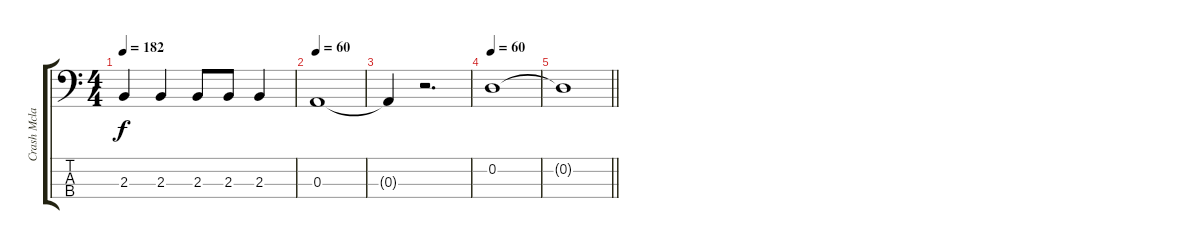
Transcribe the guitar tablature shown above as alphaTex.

\track ("Crash Mclarson" "Crash Mcla") {instrument electricbassfinger}
\staff {score tabs}
\tuning (G2 D2 A1 E1) {hide}
\ts (4 4)
\tempo 182
\clef f4
\ks c
2.3.4{dy f} 2.3.4 2.3.8 2.3.8 2.3.4 |
\tempo 60
0.3.1 |
0.3{t}.4 r.2{d} |
\tempo 60
0.2.1 |
\barLineRight lightlight
0.2{t}.1
